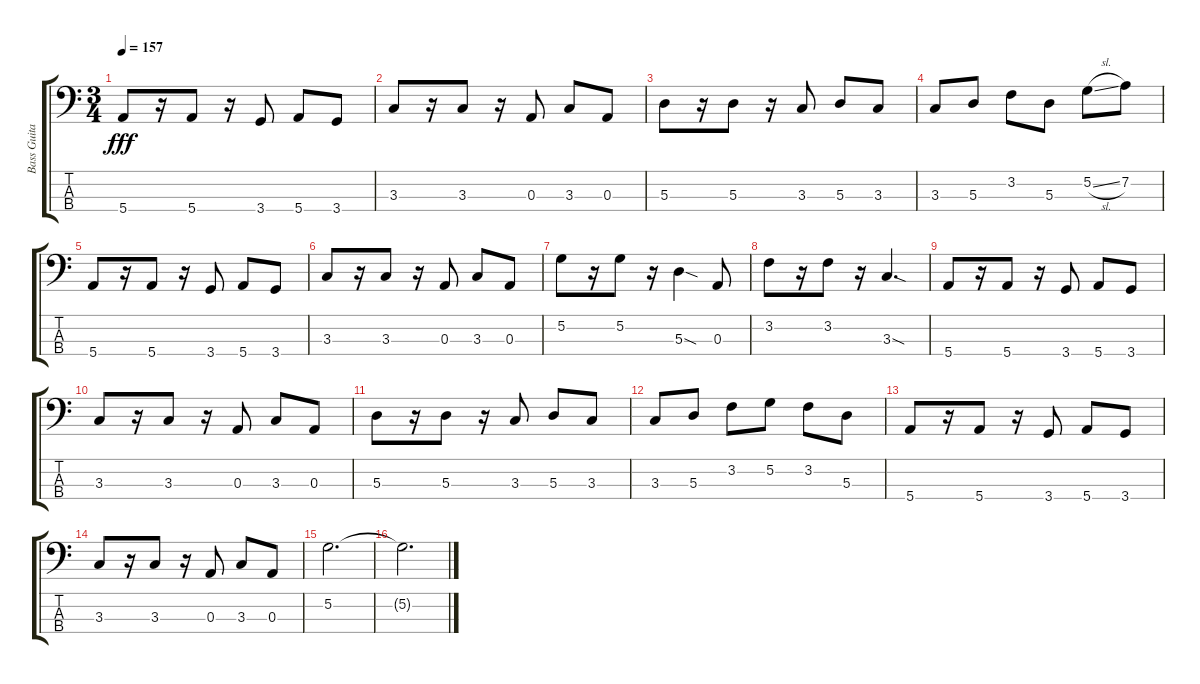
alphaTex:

\track ("Bass Guitar" "Bass Guita") {instrument electricbassfinger}
\staff {score tabs}
\tuning (G2 D2 A1 E1) {hide}
\ts (3 4)
\tempo 157
\clef f4
\ks c
5.4.8{dy fff} r.16 5.4.8 r.16 3.4.8 5.4.8 3.4.8 |
3.3.8 r.16 3.3.8 r.16 0.3.8 3.3.8 0.3.8 |
5.3.8 r.16 5.3.8 r.16 3.3.8 5.3.8 3.3.8 |
3.3.8 5.3.8 3.2.8 5.3.8 5.2{sl}.8 7.2.8 |
5.4.8 r.16 5.4.8 r.16 3.4.8 5.4.8 3.4.8 |
3.3.8 r.16 3.3.8 r.16 0.3.8 3.3.8 0.3.8 |
5.2.8 r.16 5.2.8 r.16 5.3{sod}.4 0.3.8 |
3.2.8 r.16 3.2.8 r.16 3.3{sod}.4{d} |
5.4.8 r.16 5.4.8 r.16 3.4.8 5.4.8 3.4.8 |
3.3.8 r.16 3.3.8 r.16 0.3.8 3.3.8 0.3.8 |
5.3.8 r.16 5.3.8 r.16 3.3.8 5.3.8 3.3.8 |
3.3.8 5.3.8 3.2.8 5.2.8 3.2.8 5.3.8 |
5.4.8 r.16 5.4.8 r.16 3.4.8 5.4.8 3.4.8 |
3.3.8 r.16 3.3.8 r.16 0.3.8 3.3.8 0.3.8 |
5.2.2{d} |
5.2{t}.2{d}
